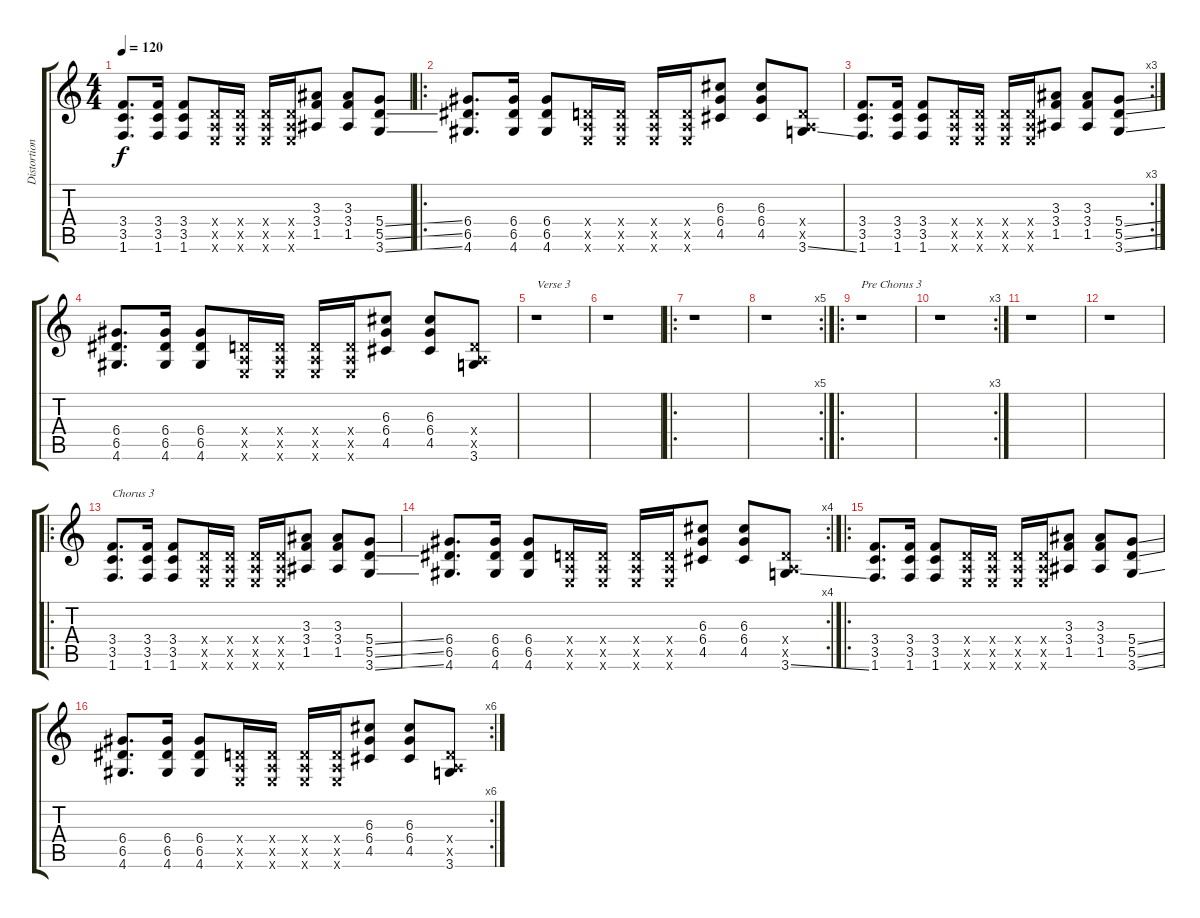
\track ("Distortion Guitar" "Distortion") {instrument distortionguitar}
\staff {score tabs}
\tuning (E4 B3 G3 D3 A2 E2) {hide}
\ts (4 4)
\tempo 120
\clef g2
\ks c
(3.4 3.5 1.6).8{d dy f} (3.4 3.5 1.6).16 (3.4 3.5 1.6).8 (0.4{x} 0.5{x} 0.6{x}).16 (0.4{x} 0.5{x} 0.6{x}).16 (0.4{x} 0.5{x} 0.6{x}).16 (0.4{x} 0.5{x} 0.6{x}).16 (3.3 3.4 1.5).8 (3.3 3.4 1.5).8 (5.4{ss} 5.5{ss} 3.6{ss}).8 |
\ro
(6.4 6.5 4.6).8{d} (6.4 6.5 4.6).16 (6.4 6.5 4.6).8 (0.4{x} 0.5{x} 0.6{x}).16 (0.4{x} 0.5{x} 0.6{x}).16 (0.4{x} 0.5{x} 0.6{x}).16 (0.4{x} 0.5{x} 0.6{x}).16 (6.3 6.4 4.5).8 (6.3 6.4 4.5).8 (0.4{x} 0.5{x} 3.6{ss}).8 |
\rc 3
(3.4 3.5 1.6).8{d} (3.4 3.5 1.6).16 (3.4 3.5 1.6).8 (0.4{x} 0.5{x} 0.6{x}).16 (0.4{x} 0.5{x} 0.6{x}).16 (0.4{x} 0.5{x} 0.6{x}).16 (0.4{x} 0.5{x} 0.6{x}).16 (3.3 3.4 1.5).8 (3.3 3.4 1.5).8 (5.4{ss} 5.5{ss} 3.6{ss}).8 |
(6.4 6.5 4.6).8{d} (6.4 6.5 4.6).16 (6.4 6.5 4.6).8 (0.4{x} 0.5{x} 0.6{x}).16 (0.4{x} 0.5{x} 0.6{x}).16 (0.4{x} 0.5{x} 0.6{x}).16 (0.4{x} 0.5{x} 0.6{x}).16 (6.3 6.4 4.5).8 (6.3 6.4 4.5).8 (0.4{x} 0.5{x} 3.6).8 |
r.1{txt "Verse 3"} |
r.1 |
\ro
r.1 |
\rc 5
r.1 |
\ro
r.1{txt "Pre Chorus 3"} |
\rc 3
r.1 |
r.1 |
r.1 |
\ro
(3.4 3.5 1.6).8{d txt "Chorus 3"} (3.4 3.5 1.6).16 (3.4 3.5 1.6).8 (0.4{x} 0.5{x} 0.6{x}).16 (0.4{x} 0.5{x} 0.6{x}).16 (0.4{x} 0.5{x} 0.6{x}).16 (0.4{x} 0.5{x} 0.6{x}).16 (3.3 3.4 1.5).8 (3.3 3.4 1.5).8 (5.4{ss} 5.5{ss} 3.6{ss}).8 |
\rc 4
(6.4 6.5 4.6).8{d} (6.4 6.5 4.6).16 (6.4 6.5 4.6).8 (0.4{x} 0.5{x} 0.6{x}).16 (0.4{x} 0.5{x} 0.6{x}).16 (0.4{x} 0.5{x} 0.6{x}).16 (0.4{x} 0.5{x} 0.6{x}).16 (6.3 6.4 4.5).8 (6.3 6.4 4.5).8 (0.4{x} 0.5{x} 3.6{ss}).8 |
\ro
(3.4 3.5 1.6).8{d} (3.4 3.5 1.6).16 (3.4 3.5 1.6).8 (0.4{x} 0.5{x} 0.6{x}).16 (0.4{x} 0.5{x} 0.6{x}).16 (0.4{x} 0.5{x} 0.6{x}).16 (0.4{x} 0.5{x} 0.6{x}).16 (3.3 3.4 1.5).8 (3.3 3.4 1.5).8 (5.4{ss} 5.5{ss} 3.6{ss}).8 |
\rc 6
(6.4 6.5 4.6).8{d} (6.4 6.5 4.6).16 (6.4 6.5 4.6).8 (0.4{x} 0.5{x} 0.6{x}).16 (0.4{x} 0.5{x} 0.6{x}).16 (0.4{x} 0.5{x} 0.6{x}).16 (0.4{x} 0.5{x} 0.6{x}).16 (6.3 6.4 4.5).8 (6.3 6.4 4.5).8 (0.4{x} 0.5{x} 3.6{ss}).8
